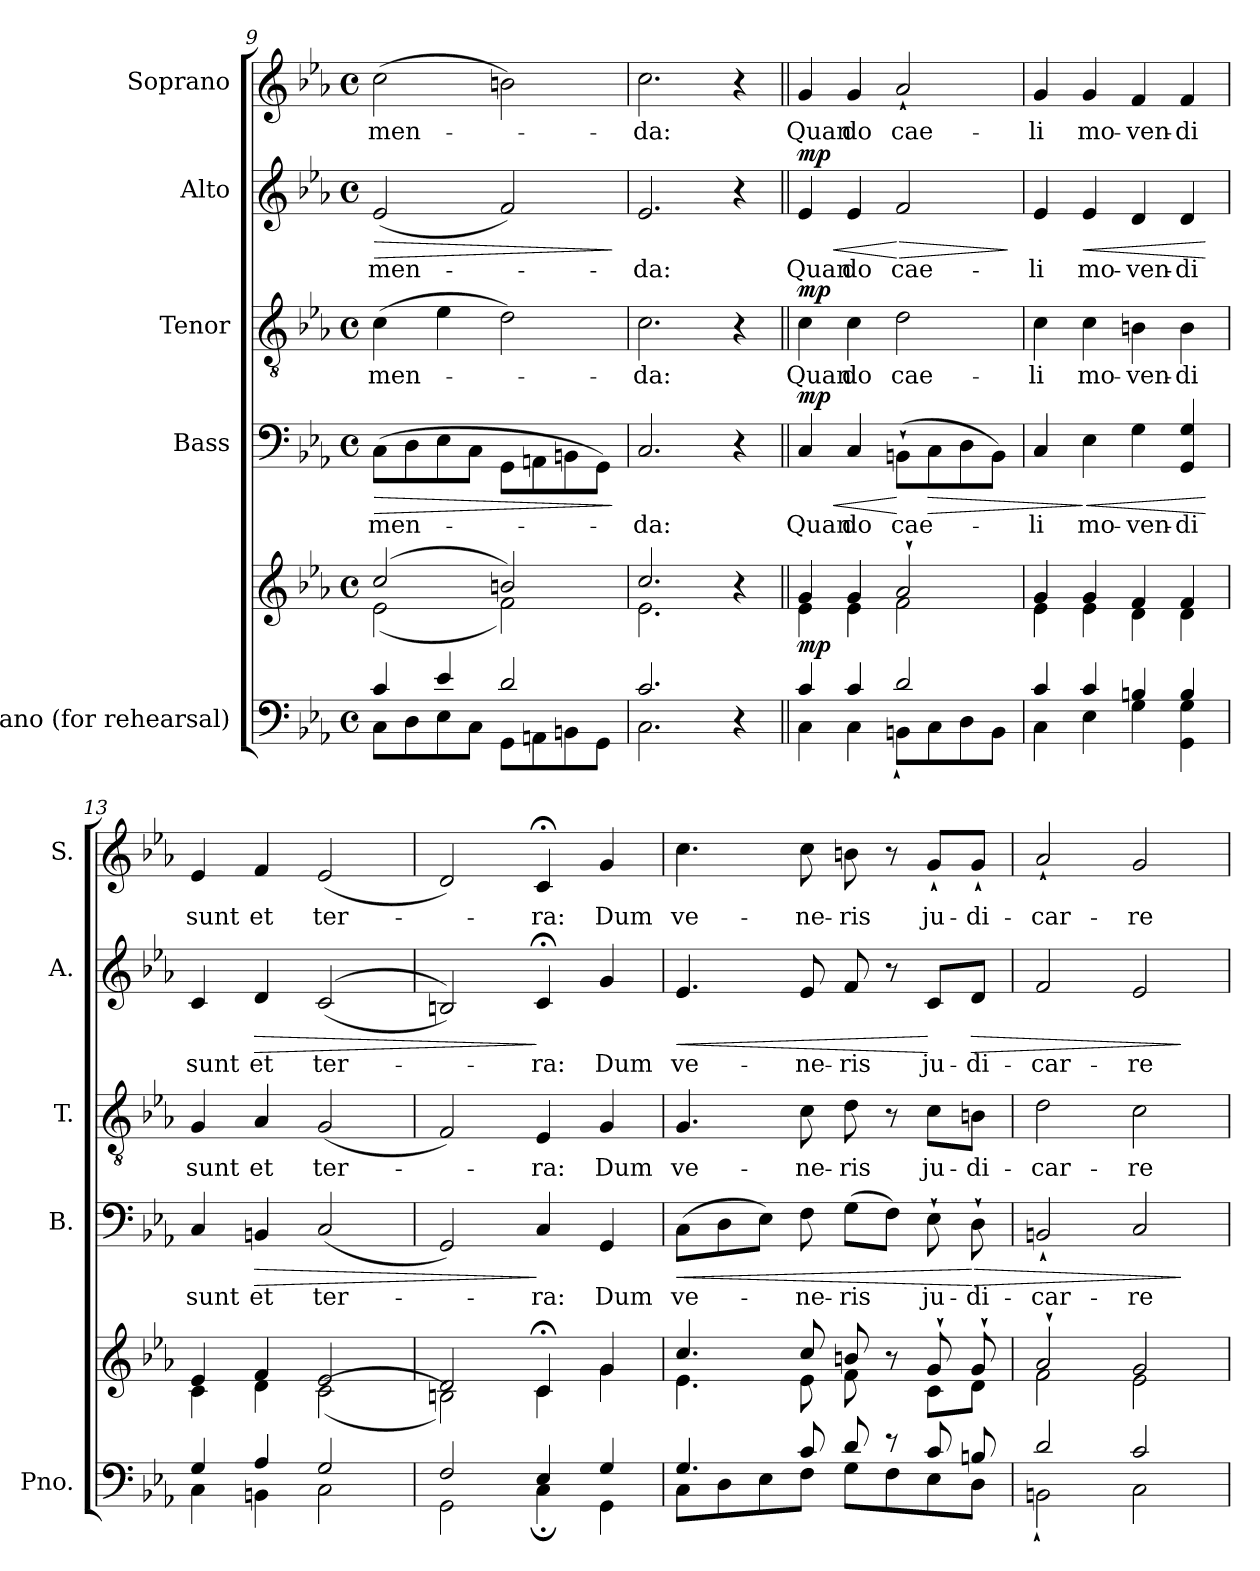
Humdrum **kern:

**kern	**kern	**dynam	**kern	**text	**dynam	**kern	**text	**dynam	**kern	**text	**dynam	**kern	**text
*part5	*part5	*part5	*part4	*part4	*part4	*part3	*part3	*part3	*part2	*part2	*part2	*part1	*part1
*staff6	*staff5	*staff5/6	*staff4	*staff4	*staff4	*staff3	*staff3	*staff3	*staff2	*staff2	*staff2	*staff1	*staff1
*I"Piano (for rehearsal)	*	*	*I"Bass	*	*	*I"Tenor	*	*	*I"Alto	*	*	*I"Soprano	*
*I'Pno.	*	*	*I'B.	*	*	*I'T.	*	*	*I'A.	*	*	*I'S.	*
*clefF4	*clefG2	*	*clefF4	*	*	*clefGv2	*	*	*clefG2	*	*	*clefG2	*
*k[b-e-a-]	*k[b-e-a-]	*	*k[b-e-a-]	*	*	*k[b-e-a-]	*	*	*k[b-e-a-]	*	*	*k[b-e-a-]	*
*E-:	*E-:	*	*E-:	*	*	*E-:	*	*	*E-:	*	*	*E-:	*
*M4/4	*M4/4	*	*M4/4	*	*	*M4/4	*	*	*M4/4	*	*	*M4/4	*
*met(c)	*met(c)	*	*met(c)	*	*	*met(c)	*	*	*met(c)	*	*	*met(c)	*
=9	=9	=9	=9	=9	=9	=9	=9	=9	=9	=9	=9	=9	=9
*^	*^	*	*	*	*	*	*	*	*	*	*	*	*
!	!	!	!	!	!	!LO:LY:b	!LO:HP:b	!	!LO:LY:b	!	!	!LO:LY:b	!LO:HP:b	!	!LO:LY:b
4c/	8C\L	(>2cc/	(<2e-\	.	(>8C\L	-men-	>	(>4c\	-men-	.	(<2e-/	-men-	>	(>2cc\	-men-
.	8D\	.	.	.	8D\	.	.	.	.	.	.	.	.	.	.
4e-/	8E-\	.	.	.	8E-\	.	.	4e-\	.	.	.	.	.	.	.
.	8C\J	.	.	.	8C\J	.	.	.	.	.	.	.	.	.	.
2d/	8GG\L	2bn/)	2f\)	.	8GG\L	.	.	2d\)	.	.	2f/)	.	.	2bn\)	.
.	8AAn\	.	.	.	8AAn\	.	.	.	.	.	.	.	.	.	.
.	8BBn\	.	.	.	8BBn\	.	.	.	.	.	.	.	.	.	.
.	8GG\J	.	.	.	8GG\J)	.	.	.	.	.	.	.	.	.	.
*v	*v	*	*	*	*	*	*	*	*	*	*	*	*	*	*
*	*v	*v	*	*	*	*	*	*	*	*	*	*	*	*
.	.	.	.	.	]	.	.	.	.	.	]	.	.
=10	=10	=10	=10	=10	=10	=10	=10	=10	=10	=10	=10	=10	=10
*^	*^	*	*	*	*	*	*	*	*	*	*	*	*
!	!	!	!	!	!	!LO:LY:b	!	!	!LO:LY:b	!	!	!LO:LY:b	!	!	!LO:LY:b
2.c/	2.C\	2.cc/	2.e-\	.	2.C/	-da:	.	2.c\	-da:	.	2.e-/	-da:	.	2.cc\	-da:
4r	4ryy	4r	4ryy	.	4r	.	.	4r	.	.	4r	.	.	4r	.
!!LO:PB:g=z
=11||	=11||	=11||	=11||	=11||	=11||	=11||	=11||	=11||	=11||	=11||	=11||	=11||	=11||	=11||	=11||
!	!	!	!	!LO:DY:a=2	!	!LO:LY:b	!LO:HP:b	!	!LO:LY:b	!	!	!LO:LY:b	!LO:HP:b	!	!LO:LY:b
!	!	!	!	!	!	!	!LO:DY:n=1:a	!	!	!LO:DY:a	!	!	!LO:DY:n=1:a	!	!
4c/	4C\	4g/	4e-\	mp	4C/	Quan-	< mp	4c\	Quan-	mp	4e-/	Quan-	< mp	4g/	Quan-
!	!	!	!	!	!	!LO:LY:b	!	!	!LO:LY:b	!	!	!LO:LY:b	!	!	!LO:LY:b
4c/	4C\	4g/	4e-\	.	4C/	-do	.	4c\	-do	.	4e-/	-do	.	4g/	-do
!	!	!	!	!	!	!LO:LY:b	!	!	!LO:LY:b	!	!	!LO:LY:b	!LO:HP:n=1:b	!	!LO:LY:b
2d/	8BBn`\L	2a-`/	2f\	.	(>8BBn`\L	cae-	[	2d\	cae-	.	2f/	cae-	[ >	2a-`/	cae-
!	!	!	!	!	!	!	!LO:HP:b	!	!	!	!	!	!	!	!
.	8C\	.	.	.	8C\	.	>	.	.	.	.	.	.	.	.
.	8D\	.	.	.	8D\	.	.	.	.	.	.	.	.	.	.
.	8BB\J	.	.	.	8BB\J)	.	.	.	.	.	.	.	.	.	.
*v	*v	*	*	*	*	*	*	*	*	*	*	*	*	*	*
*	*v	*v	*	*	*	*	*	*	*	*	*	*	*	*
.	.	.	.	.	.	.	.	.	.	.	]	.	.
=12	=12	=12	=12	=12	=12	=12	=12	=12	=12	=12	=12	=12	=12
*^	*^	*	*	*	*	*	*	*	*	*	*	*	*
!	!	!	!	!	!	!LO:LY:b	!	!	!LO:LY:b	!	!	!LO:LY:b	!	!	!LO:LY:b
4c/	4C\	4g/	4e-\	.	4C/	-li	.	4c\	-li	.	4e-/	-li	.	4g/	-li
!	!	!	!	!	!	!LO:LY:b	!LO:HP:n=1:b	!	!LO:LY:b	!	!	!LO:LY:b	!LO:HP:b	!	!LO:LY:b
4c/	4E-\	4g/	4e-\	.	4E-\	mo-	] <	4c\	mo-	.	4e-/	mo-	<	4g/	mo-
!	!	!	!	!	!	!LO:LY:b	!	!	!LO:LY:b	!	!	!LO:LY:b	!	!	!LO:LY:b
4Bn/	4G\	4f/	4d\	.	4G\	-ven-	.	4Bn\	-ven-	.	4d/	-ven-	.	4f/	-ven-
!	!	!	!	!	!	!LO:LY:b	!	!	!LO:LY:b	!	!	!LO:LY:b	!	!	!LO:LY:b
4B/	4GG\ 4G\	4f/	4d\	.	4GG/ 4G/	-di	.	4B\	-di	.	4d/	-di	.	4f/	-di
*v	*v	*	*	*	*	*	*	*	*	*	*	*	*	*	*
*	*v	*v	*	*	*	*	*	*	*	*	*	*	*	*
.	.	.	.	.	[	.	.	.	.	.	[	.	.
=13	=13	=13	=13	=13	=13	=13	=13	=13	=13	=13	=13	=13	=13
*^	*^	*	*	*	*	*	*	*	*	*	*	*	*
!	!	!	!	!	!	!LO:LY:b	!	!	!LO:LY:b	!	!	!LO:LY:b	!	!	!LO:LY:b
4G/	4C\	4e-/	4c\	.	4C/	sunt	.	4G/	sunt	.	4c/	sunt	.	4e-/	sunt
!	!	!	!	!	!	!LO:LY:b	!LO:HP:b	!	!LO:LY:b	!	!	!LO:LY:b	!LO:HP:b	!	!LO:LY:b
4A-/	4BBn\	4f/	4d\	.	4BBn/	et	>	4A-/	et	.	4d/	et	>	4f/	et
!	!	!	!	!	!	!LO:LY:b	!	!	!LO:LY:b	!	!	!LO:LY:b	!	!	!LO:LY:b
2G/	2C\	2e-/	(<(>2c\	.	(<2C/	ter-	.	(<2G/	ter-	.	(<(>2c/	ter-	.	(<2e-/	ter-
=14	=14	=14	=14	=14	=14	=14	=14	=14	=14	=14	=14	=14	=14	=14	=14
2F/	2GG\	2d/	2Bn\))	.	2GG/)	.	.	2F/)	.	.	2Bn/))	.	.	2d/)	.
!	!	!	!	!	!	!LO:LY:b	!	!	!LO:LY:b	!	!	!LO:LY:b	!	!	!LO:LY:b
4E-/	4C;<\	4c;</	4c\	.	4C/	-ra:	]	4E-/	-ra:	.	4c;</	-ra:	]	4c;</	-ra:
!	!	!	!	!	!	!LO:LY:b	!	!	!LO:LY:b	!	!	!LO:LY:b	!	!	!LO:LY:b
4G/	4GG\	4g/	4g\	.	4GG/	Dum	.	4G/	Dum	.	4g/	Dum	.	4g/	Dum
=15	=15	=15	=15	=15	=15	=15	=15	=15	=15	=15	=15	=15	=15	=15	=15
!	!	!	!	!	!	!LO:LY:b	!LO:HP:b	!	!LO:LY:b	!	!	!LO:LY:b	!LO:HP:b	!	!LO:LY:b
4.G/	8C\L	4.cc/	4.e-\	.	(>8C\L	ve-	<	4.G/	ve-	.	4.e-/	ve-	<	4.cc\	ve-
.	8D\	.	.	.	8D\	.	.	.	.	.	.	.	.	.	.
.	8E-\	.	.	.	8E-\J)	.	.	.	.	.	.	.	.	.	.
!	!	!	!	!	!	!LO:LY:b	!	!	!LO:LY:b	!	!	!LO:LY:b	!	!	!LO:LY:b
8c/	8F\J	8cc/	8e-\	.	8F\	-ne-	.	8c\	-ne-	.	8e-/	-ne-	.	8cc\	-ne-
!	!	!	!	!	!	!LO:LY:b	!	!	!LO:LY:b	!	!	!LO:LY:b	!	!	!LO:LY:b
8d/	8G\L	8bn/	8f\	.	(>8G\L	-ris	.	8d\	-ris	.	8f/	-ris	.	8bn\	-ris
8r	8F\	8r	8ryy	.	8F\J)	.	.	8r	.	.	8r	.	.	8r	.
!	!	!	!	!	!	!LO:LY:b	!	!	!LO:LY:b	!	!	!LO:LY:b	!	!	!LO:LY:b
8c/	8E-\	8g`/	8c\L	.	8E-`\	ju-	.	8c\L	ju-	.	8c/L	ju-	[	8g`/L	ju-
!	!	!	!	!	!	!LO:LY:b	!LO:HP:n=1:b	!	!LO:LY:b	!	!	!LO:LY:b	!LO:HP:b	!	!LO:LY:b
8Bn/	8D\J	8g`/	8d\J	.	8D`\	-di-	[ >	8Bn\J	-di-	.	8d/J	-di-	>	8g`/J	-di-
=16	=16	=16	=16	=16	=16	=16	=16	=16	=16	=16	=16	=16	=16	=16	=16
!	!	!	!	!	!	!LO:LY:b	!	!	!LO:LY:b	!	!	!LO:LY:b	!	!	!LO:LY:b
2d/	2BBn`\	2a-`/	2f\	.	2BBn`/	-car-	.	2d\	-car-	.	2f/	-car-	.	2a-`/	-car-
!	!	!	!	!	!	!LO:LY:b	!	!	!LO:LY:b	!	!	!LO:LY:b	!	!	!LO:LY:b
2c/	2C\	2g/	2e-\	.	2C/	-re	.	2c\	-re	.	2e-/	-re	.	2g/	-re
*v	*v	*	*	*	*	*	*	*	*	*	*	*	*	*	*
*	*v	*v	*	*	*	*	*	*	*	*	*	*	*	*
.	.	.	.	.	]	.	.	.	.	.	]	.	.
=	=	=	=	=	=	=	=	=	=	=	=	=	=
*-	*-	*-	*-	*-	*-	*-	*-	*-	*-	*-	*-	*-	*-
